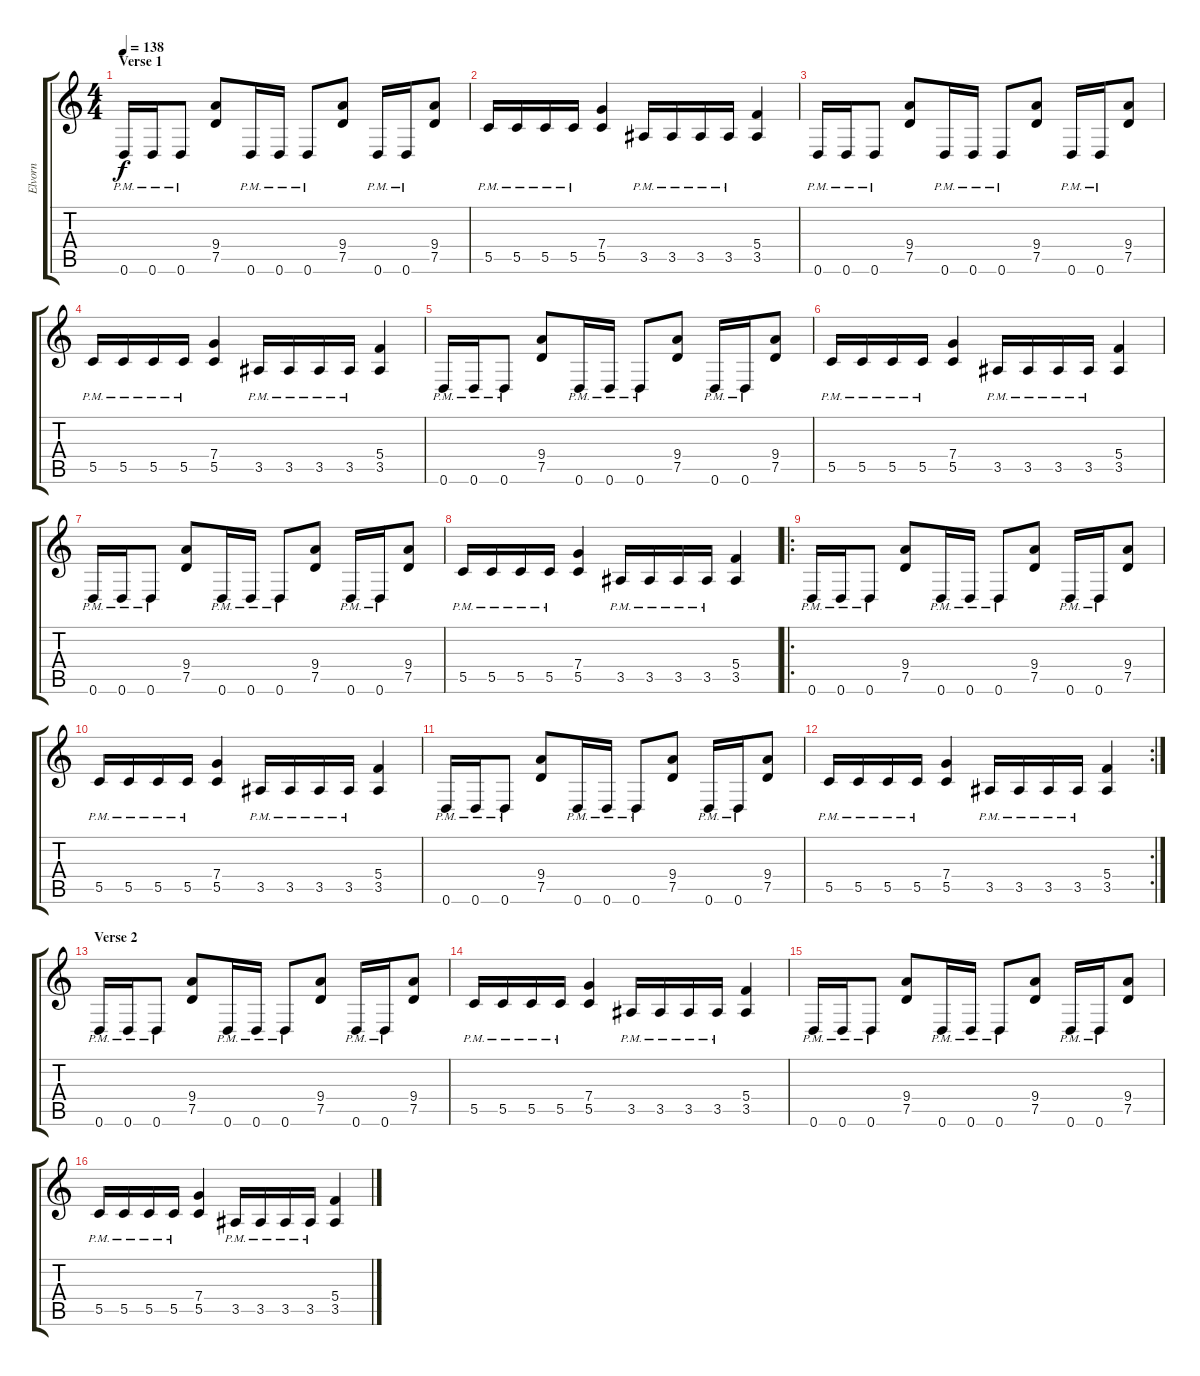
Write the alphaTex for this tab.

\track ("Elvorn" "Elvorn") {instrument distortionguitar}
\staff {score tabs}
\tuning (D4 A3 F3 C3 G2 D2) {hide}
\ts (4 4)
\section ("" "Verse 1")
\tempo 138
\clef g2
\ks c
0.6{pm}.16{dy f} 0.6{pm}.16 0.6{pm}.8 (9.4 7.5).8 0.6{pm}.16 0.6{pm}.16 0.6{pm}.8 (9.4 7.5).8 0.6{pm}.16 0.6{pm}.16 (9.4 7.5).8 |
5.5{pm}.16 5.5{pm}.16 5.5{pm}.16 5.5{pm}.16 (7.4 5.5).4 3.5{pm}.16 3.5{pm}.16 3.5{pm}.16 3.5{pm}.16 (5.4 3.5).4 |
0.6{pm}.16 0.6{pm}.16 0.6{pm}.8 (9.4 7.5).8 0.6{pm}.16 0.6{pm}.16 0.6{pm}.8 (9.4 7.5).8 0.6{pm}.16 0.6{pm}.16 (9.4 7.5).8 |
5.5{pm}.16 5.5{pm}.16 5.5{pm}.16 5.5{pm}.16 (7.4 5.5).4 3.5{pm}.16 3.5{pm}.16 3.5{pm}.16 3.5{pm}.16 (5.4 3.5).4 |
0.6{pm}.16 0.6{pm}.16 0.6{pm}.8 (9.4 7.5).8 0.6{pm}.16 0.6{pm}.16 0.6{pm}.8 (9.4 7.5).8 0.6{pm}.16 0.6{pm}.16 (9.4 7.5).8 |
5.5{pm}.16 5.5{pm}.16 5.5{pm}.16 5.5{pm}.16 (7.4 5.5).4 3.5{pm}.16 3.5{pm}.16 3.5{pm}.16 3.5{pm}.16 (5.4 3.5).4 |
0.6{pm}.16 0.6{pm}.16 0.6{pm}.8 (9.4 7.5).8 0.6{pm}.16 0.6{pm}.16 0.6{pm}.8 (9.4 7.5).8 0.6{pm}.16 0.6{pm}.16 (9.4 7.5).8 |
5.5{pm}.16 5.5{pm}.16 5.5{pm}.16 5.5{pm}.16 (7.4 5.5).4 3.5{pm}.16 3.5{pm}.16 3.5{pm}.16 3.5{pm}.16 (5.4 3.5).4 |
\ro
0.6{pm}.16 0.6{pm}.16 0.6{pm}.8 (9.4 7.5).8 0.6{pm}.16 0.6{pm}.16 0.6{pm}.8 (9.4 7.5).8 0.6{pm}.16 0.6{pm}.16 (9.4 7.5).8 |
5.5{pm}.16 5.5{pm}.16 5.5{pm}.16 5.5{pm}.16 (7.4 5.5).4 3.5{pm}.16 3.5{pm}.16 3.5{pm}.16 3.5{pm}.16 (5.4 3.5).4 |
0.6{pm}.16 0.6{pm}.16 0.6{pm}.8 (9.4 7.5).8 0.6{pm}.16 0.6{pm}.16 0.6{pm}.8 (9.4 7.5).8 0.6{pm}.16 0.6{pm}.16 (9.4 7.5).8 |
\rc 2
5.5{pm}.16 5.5{pm}.16 5.5{pm}.16 5.5{pm}.16 (7.4 5.5).4 3.5{pm}.16 3.5{pm}.16 3.5{pm}.16 3.5{pm}.16 (5.4 3.5).4 |
\section ("" "Verse 2")
0.6{pm}.16 0.6{pm}.16 0.6{pm}.8 (9.4 7.5).8 0.6{pm}.16 0.6{pm}.16 0.6{pm}.8 (9.4 7.5).8 0.6{pm}.16 0.6{pm}.16 (9.4 7.5).8 |
5.5{pm}.16 5.5{pm}.16 5.5{pm}.16 5.5{pm}.16 (7.4 5.5).4 3.5{pm}.16 3.5{pm}.16 3.5{pm}.16 3.5{pm}.16 (5.4 3.5).4 |
0.6{pm}.16 0.6{pm}.16 0.6{pm}.8 (9.4 7.5).8 0.6{pm}.16 0.6{pm}.16 0.6{pm}.8 (9.4 7.5).8 0.6{pm}.16 0.6{pm}.16 (9.4 7.5).8 |
5.5{pm}.16 5.5{pm}.16 5.5{pm}.16 5.5{pm}.16 (7.4 5.5).4 3.5{pm}.16 3.5{pm}.16 3.5{pm}.16 3.5{pm}.16 (5.4 3.5).4
